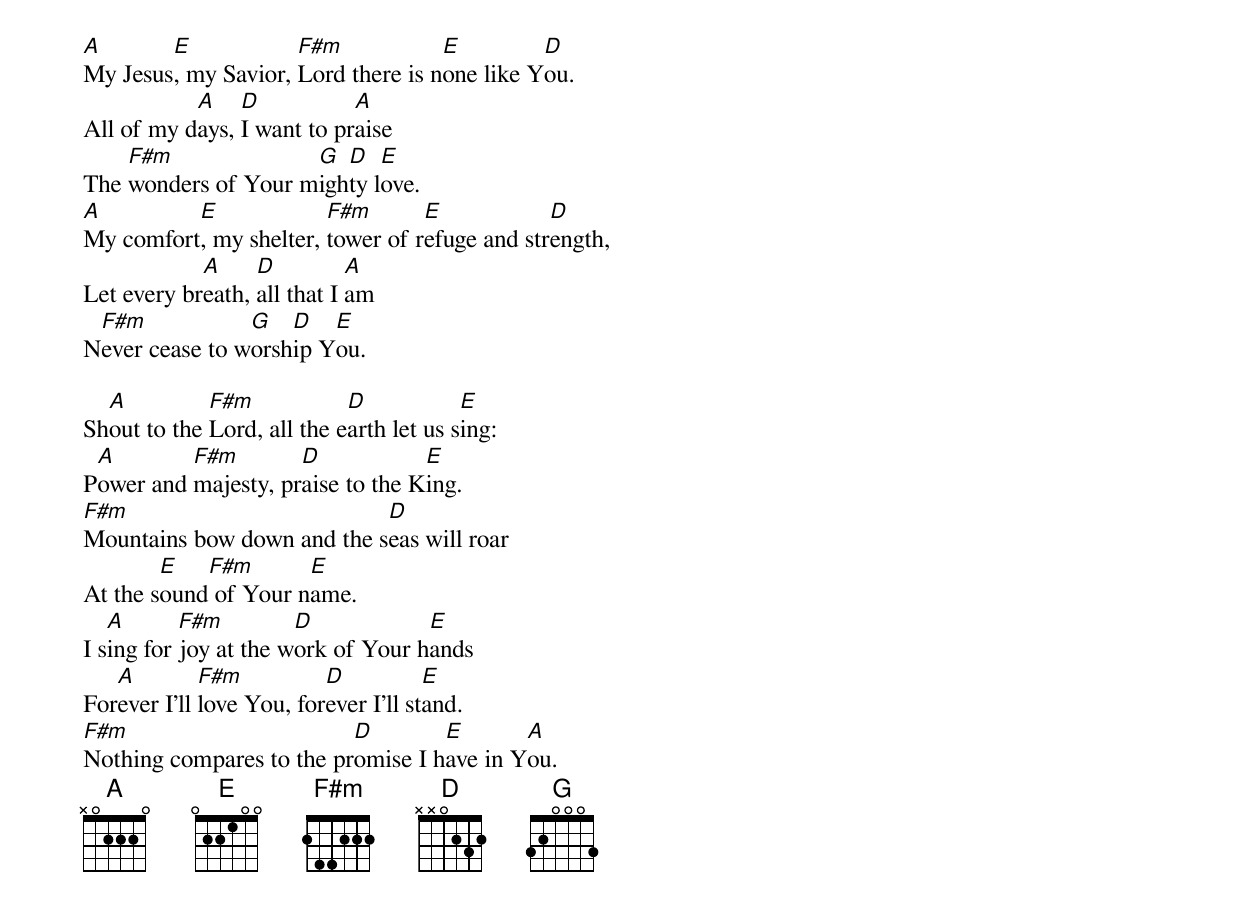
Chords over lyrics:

A       E            F#m            E         D
My Jesus, my Savior, Lord there is none like You.
           A    D           A
All of my days, I want to praise
    F#m              G  D   E
The wonders of Your mighty love.
A         E             F#m       E            D
My comfort, my shelter, tower of refuge and strength,
            A     D          A
Let every breath, all that I am
 F#m            G   D   E
Never cease to worship You.

  A          F#m            D            E
Shout to the Lord, all the earth let us sing:
 A        F#m        D            E
Power and majesty, praise to the King.
F#m                         D
Mountains bow down and the seas will roar
        E   F#m       E
At the sound of Your name.
   A       F#m         D            E
I sing for joy at the work of Your hands
   A         F#m          D           E
Forever I'll love You, forever I'll stand.
F#m                       D        E       A
Nothing compares to the promise I have in You.
